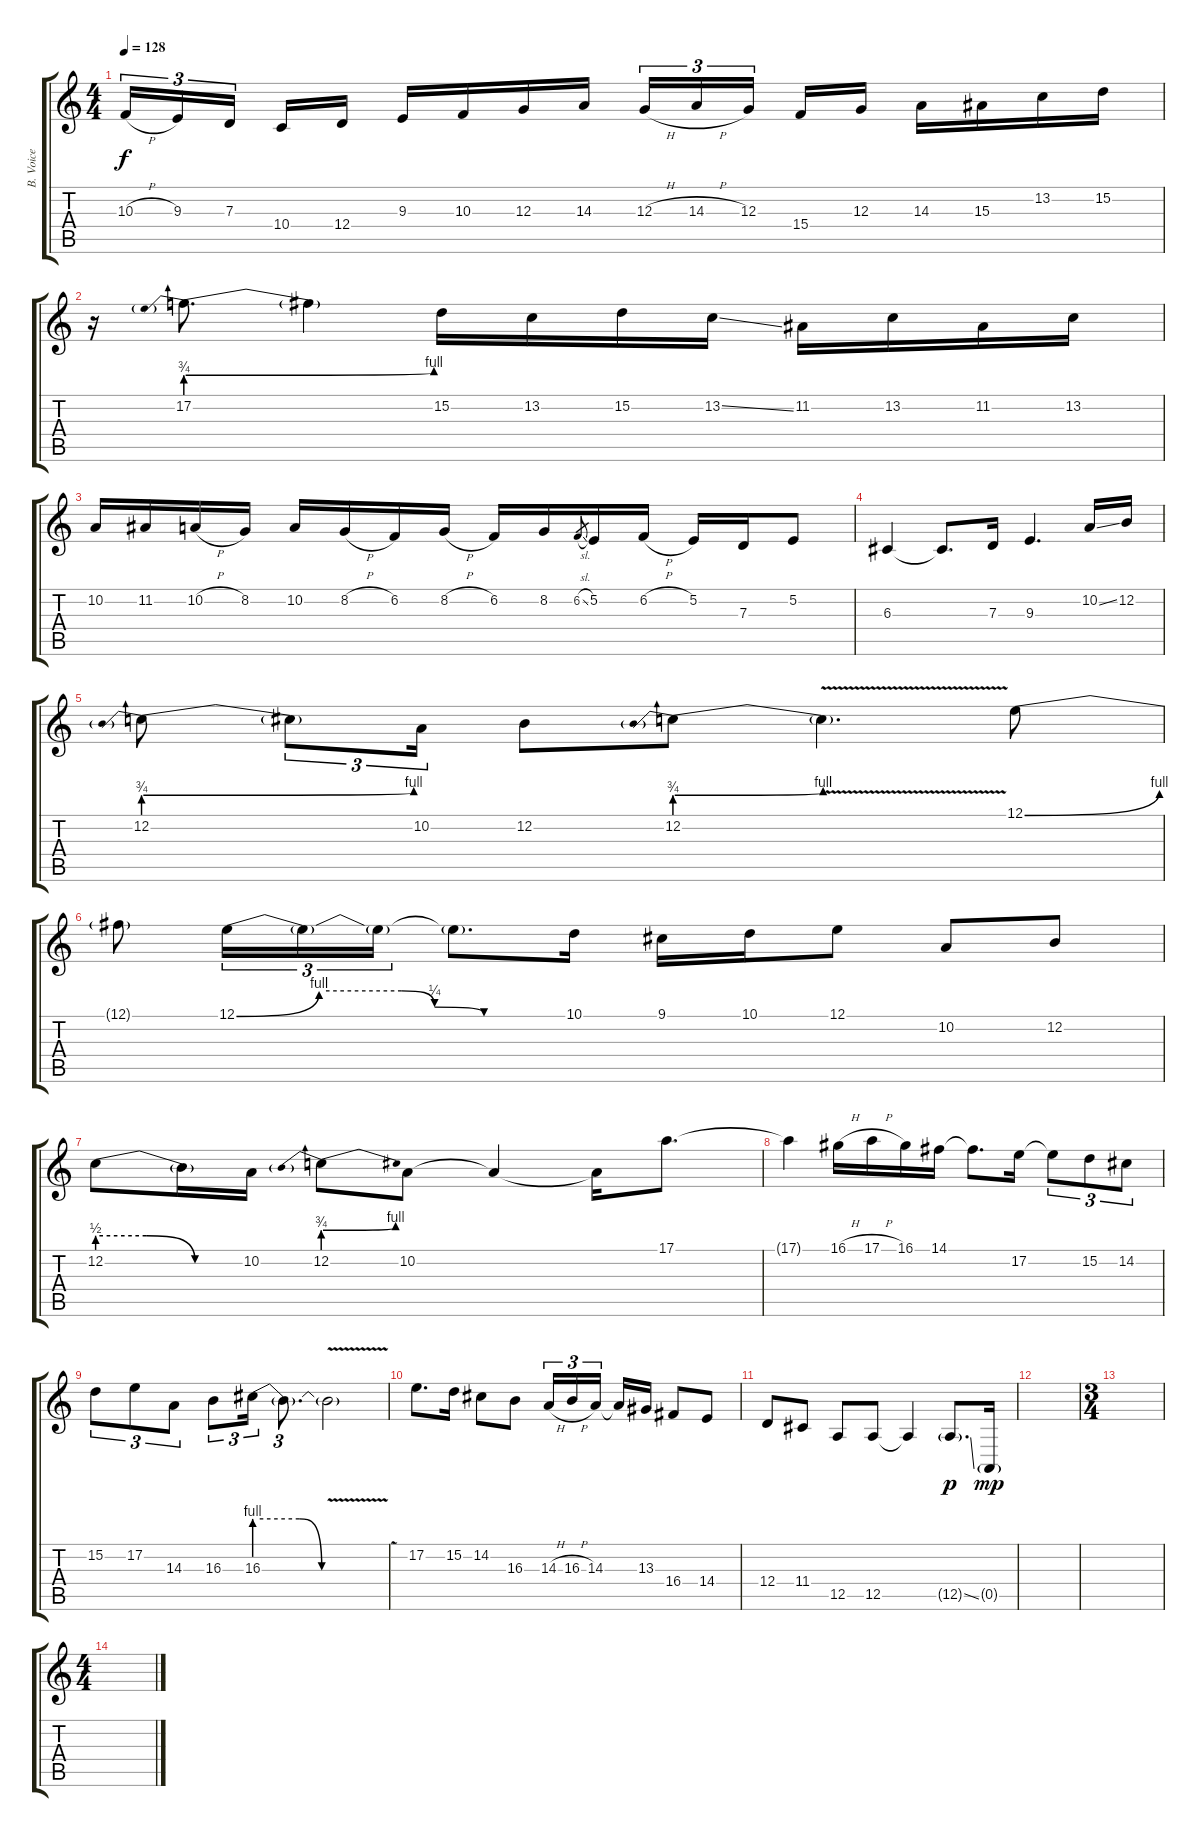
\track ("B. Voice" "B. Voice") {instrument lead3calliope}
\staff {score tabs}
\tuning (E4 B3 G3 D3 A2 E2) {hide}
\ts (4 4)
\tempo 128
\clef g2
\ks c
10.3{h}.16{tu (3 2) dy f} 9.3.16{tu (3 2)} 7.3.16{tu (3 2) beam splitsecondary} 10.4.16 12.4.16 9.3.16 10.3.16 12.3.16 14.3.16 12.3{h}.16{tu (3 2)} 14.3{h}.16{tu (3 2)} 12.3.16{tu (3 2) beam splitsecondary} 15.4.16 12.3.16 14.3.16 15.3.16 13.2.16 15.2.16 |
r.16 17.2{be (prebendbend 0 3 60 4)}.8{d} 17.2{t}.4 15.2.16 13.2.16 15.2.16 13.2{ss}.16 11.2.16 13.2.16 11.2.16 13.2.16 |
10.2.16 11.2.16 10.2{h}.16 8.2.16 10.2.16 8.2{h}.16 6.2.16 8.2{h}.16 6.2.16 8.2.16 6.2{sl}.8{gr} 5.2.16 6.2{h}.16 5.2.16 7.3.16 5.2.8 |
6.3.4 6.3{t}.8{d} 7.3.16 9.3.4{d} 10.2{ss}.16 12.2.16 |
12.2{be (prebendbend 0 3 60 4)}.8 12.2{t}.8{tu (3 2)} 10.2.16{tu (3 2)} 12.2.8 12.2{be (prebendbend 0 3 60 4)}.8 12.2{v t}.4{d} 12.1{be (bend 0 0 60 4)}.8 |
12.1{t}.8 12.1{be (custom 0 0 15 4 30 4 36 1 45 0 60 0)}.16{tu (3 2)} 12.1{t}.16{tu (3 2)} 12.1{t}.16{tu (3 2)} 12.1{t}.8{d} 10.1.16 9.1.16 10.1.16 12.1.8 10.2.8 12.2.8 |
12.2{be (custom 0 2 20 2 40 0 60 0)}.8 12.2{t}.16 10.2.16 12.2{be (prebendbend 0 3 60 4)}.8 10.2.8 10.2{t}.4 10.2{t}.16 17.1.8{d} |
17.1{t}.4 16.1{h}.16 17.1{h}.16 16.1.16 14.1.16 14.1{t}.8{d} 17.2.16 17.2{t}.8{tu (3 2)} 15.2.8{tu (3 2)} 14.2.8{tu (3 2)} |
15.2.8{tu (3 2)} 17.2.8{tu (3 2)} 14.3.8{tu (3 2)} 16.3.8{tu (3 2)} 16.3{be (custom 0 4 20 4 30 0 40 0 60 0)}.16{tu (3 2)} 16.3{t}.8{d tu (3 2)} 16.3{v t}.2 |
17.2.8{d} 15.2.16 14.2.8 16.3.8 14.3{h}.16{tu (3 2)} 16.3{h}.16{tu (3 2)} 14.3.16{tu (3 2) beam splitsecondary} 14.3{t}.16 13.3.16 16.4.8 14.4.8 |
12.4.8 11.4.8 12.5.8 12.5.8 12.5{t}.4 12.5{ss g}.8{d dy p} 0.5{g}.16{dy mp} |
|
\ts (3 4)
|
\ts (4 4)
